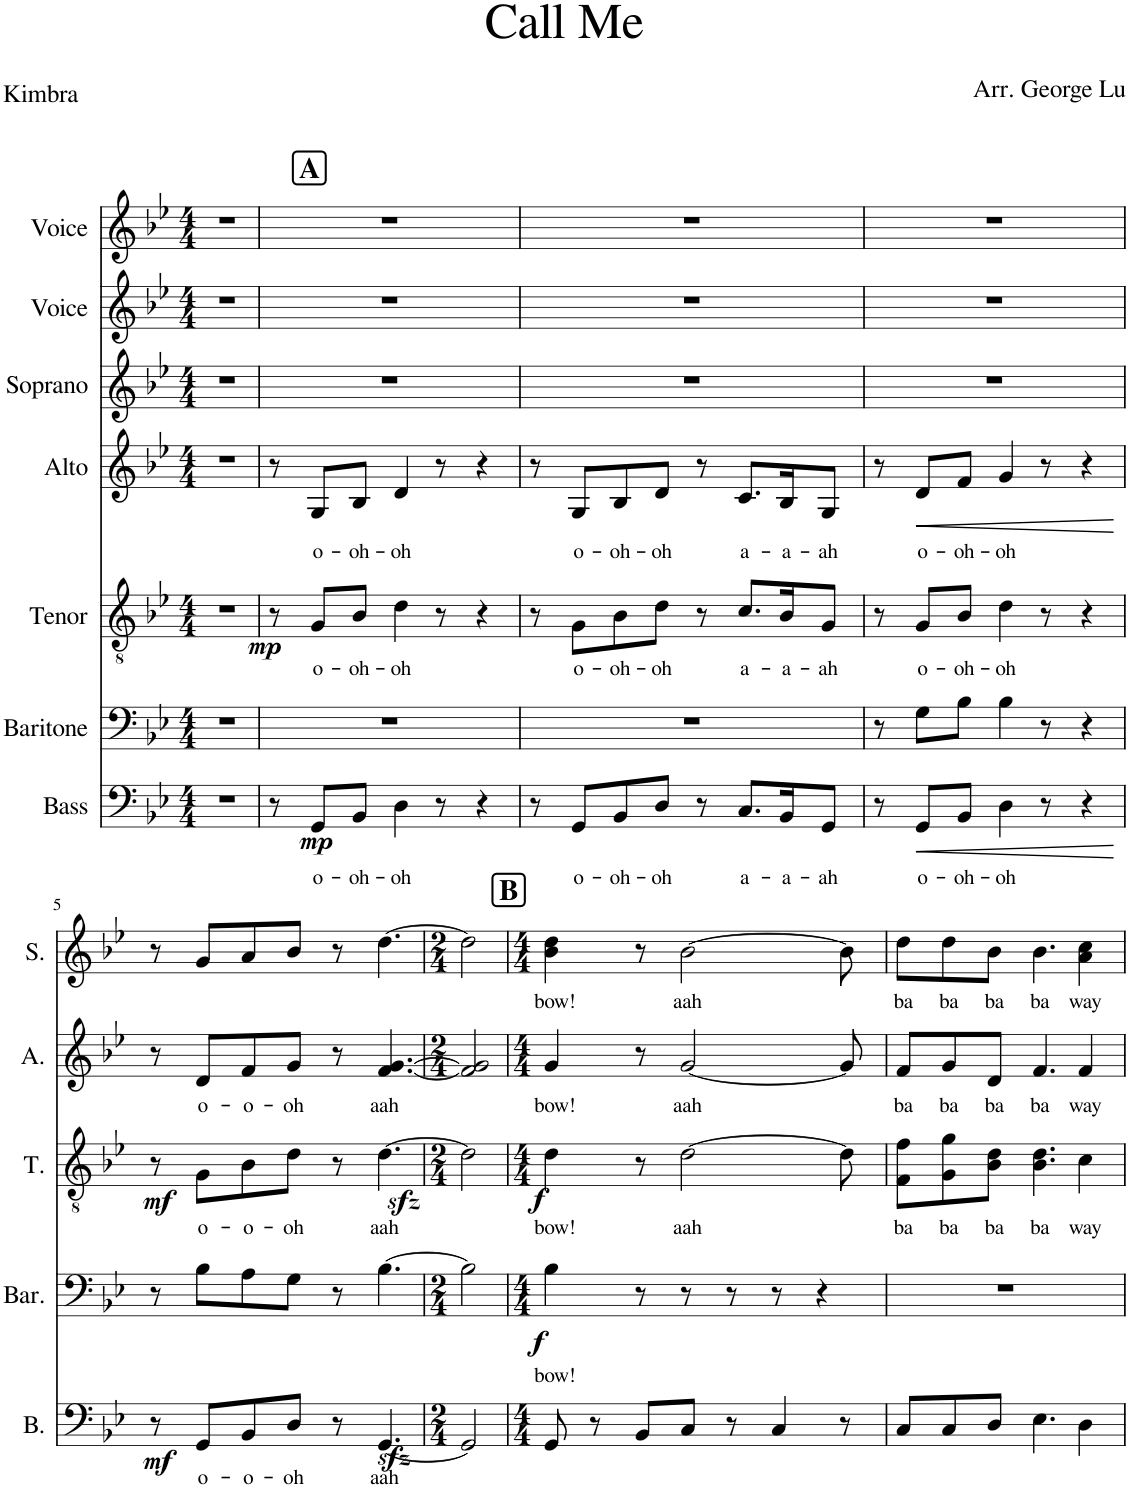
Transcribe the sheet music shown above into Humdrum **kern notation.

**kern	**text	**dynam	**kern	**text	**dynam	**kern	**text	**dynam	**kern	**text	**dynam	**kern	**text	**kern	**kern
*part7	*part7	*part7	*part6	*part6	*part6	*part5	*part5	*part5	*part4	*part4	*part4	*part3	*part3	*part2	*part1
*staff7	*staff7	*staff7	*staff6	*staff6	*staff6	*staff5	*staff5	*staff5	*staff4	*staff4	*staff4	*staff3	*staff3	*staff2	*staff1
*I"Bass	*	*	*I"Baritone	*	*	*I"Tenor	*	*	*I"Alto	*	*	*I"Soprano	*	*I"Voice	*I"Voice
*I'B.	*	*	*I'Bar.	*	*	*I'T.	*	*	*I'A.	*	*	*I'S.	*	*I'Vo.	*I'Vo.
*clefF4	*	*	*clefF4	*	*	*clefGv2	*	*	*clefG2	*	*	*clefG2	*	*clefG2	*clefG2
*k[b-e-]	*	*	*k[b-e-]	*	*	*k[b-e-]	*	*	*k[b-e-]	*	*	*k[b-e-]	*	*k[b-e-]	*k[b-e-]
*B-:	*	*	*B-:	*	*	*B-:	*	*	*B-:	*	*	*B-:	*	*B-:	*B-:
*M4/4	*	*	*M4/4	*	*	*M4/4	*	*	*M4/4	*	*	*M4/4	*	*M4/4	*M4/4
=1	=1	=1	=1	=1	=1	=1	=1	=1	=1	=1	=1	=1	=1	=1	=1
1r	.	.	1r	.	.	1r	.	.	1r	.	.	1r	.	1r	1r
!!LO:REH:place=s1:a:B:cj:fs=14:t=A:qo=0.5
=2	=2	=2	=2	=2	=2	=2	=2	=2	=2	=2	=2	=2	=2	=2	=2
!	!	!	!	!	!	!	!	!LO:DY:b	!	!	!	!	!	!	!
8r	.	.	1r	.	.	8r	.	mp	8r	.	.	1r	.	1r	1r
!	!LO:LY:b	!LO:DY:b	!	!	!	!	!LO:LY:b	!	!	!LO:LY:b	!	!	!	!	!
8GG/L	o-	mp	.	.	.	8G/L	o-	.	8G/L	o-	.	.	.	.	.
!	!LO:LY:b	!	!	!	!	!	!LO:LY:b	!	!	!LO:LY:b	!	!	!	!	!
8BB-/J	-oh-	.	.	.	.	8B-/J	-oh-	.	8B-/J	-oh-	.	.	.	.	.
!	!LO:LY:b	!	!	!	!	!	!LO:LY:b	!	!	!LO:LY:b	!	!	!	!	!
4D\	-oh	.	.	.	.	4d\	-oh	.	4d/	-oh	.	.	.	.	.
8r	.	.	.	.	.	8r	.	.	8r	.	.	.	.	.	.
4r	.	.	.	.	.	4r	.	.	4r	.	.	.	.	.	.
=3	=3	=3	=3	=3	=3	=3	=3	=3	=3	=3	=3	=3	=3	=3	=3
8r	.	.	1r	.	.	8r	.	.	8r	.	.	1r	.	1r	1r
!	!LO:LY:b	!	!	!	!	!	!LO:LY:b	!	!	!LO:LY:b	!	!	!	!	!
8GG/L	o-	.	.	.	.	8G\L	o-	.	8G/L	o-	.	.	.	.	.
!	!LO:LY:b	!	!	!	!	!	!LO:LY:b	!	!	!LO:LY:b	!	!	!	!	!
8BB-/	-oh-	.	.	.	.	8B-\	-oh-	.	8B-/	-oh-	.	.	.	.	.
!	!LO:LY:b	!	!	!	!	!	!LO:LY:b	!	!	!LO:LY:b	!	!	!	!	!
8D/J	-oh	.	.	.	.	8d\J	-oh	.	8d/J	-oh	.	.	.	.	.
8r	.	.	.	.	.	8r	.	.	8r	.	.	.	.	.	.
!	!LO:LY:b	!	!	!	!	!	!LO:LY:b	!	!	!LO:LY:b	!	!	!	!	!
8.C/L	a-	.	.	.	.	8.c/L	a-	.	8.c/L	a-	.	.	.	.	.
!	!LO:LY:b	!	!	!	!	!	!LO:LY:b	!	!	!LO:LY:b	!	!	!	!	!
16BB-/K	-a-	.	.	.	.	16B-/K	-a-	.	16B-/K	-a-	.	.	.	.	.
!	!LO:LY:b	!	!	!	!	!	!LO:LY:b	!	!	!LO:LY:b	!	!	!	!	!
8GG/J	-ah	.	.	.	.	8G/J	-ah	.	8G/J	-ah	.	.	.	.	.
=4	=4	=4	=4	=4	=4	=4	=4	=4	=4	=4	=4	=4	=4	=4	=4
8r	.	.	8r	.	.	8r	.	.	8r	.	.	1r	.	1r	1r
!	!LO:LY:b	!LO:HP:b	!	!	!	!	!LO:LY:b	!	!	!LO:LY:b	!LO:HP:b	!	!	!	!
8GG/L	o-	<	8G\L	.	.	8G/L	o-	.	8d/L	o-	<	.	.	.	.
!	!LO:LY:b	!	!	!	!	!	!LO:LY:b	!	!	!LO:LY:b	!	!	!	!	!
8BB-/J	-oh-	.	8B-\J	.	.	8B-/J	-oh-	.	8f/J	-oh-	.	.	.	.	.
!	!LO:LY:b	!	!	!	!	!	!LO:LY:b	!	!	!LO:LY:b	!	!	!	!	!
4D\	-oh	.	4B-\	.	.	4d\	-oh	.	4g/	-oh	.	.	.	.	.
8r	.	.	8r	.	.	8r	.	.	8r	.	.	.	.	.	.
4r	.	.	4r	.	.	4r	.	.	4r	.	.	.	.	.	.
.	.	[	.	.	.	.	.	.	.	.	[	.	.	.	.
!!LO:LB:g=z
=5	=5	=5	=5	=5	=5	=5	=5	=5	=5	=5	=5	=5	=5	=5	=5
!	!	!LO:DY:b	!	!	!	!	!	!LO:DY:b	!	!	!	!	!	!	!
8r	.	mf	8r	.	.	8r	.	mf	8r	.	.	8r	.	1r	1r
!	!LO:LY:b	!	!	!	!	!	!LO:LY:b	!	!	!LO:LY:b	!	!	!	!	!
8GG/L	o-	.	8B-\L	.	.	8G\L	o-	.	8d/L	o-	.	8g/L	.	.	.
!	!LO:LY:b	!	!	!	!	!	!LO:LY:b	!	!	!LO:LY:b	!	!	!	!	!
8BB-/	-o-	.	8A\	.	.	8B-\	-o-	.	8f/	-o-	.	8a/	.	.	.
!	!LO:LY:b	!	!	!	!	!	!LO:LY:b	!	!	!LO:LY:b	!	!	!	!	!
8D/J	-oh	.	8G\J	.	.	8d\J	-oh	.	8g/J	-oh	.	8b-/J	.	.	.
8r	.	.	8r	.	.	8r	.	.	8r	.	.	8r	.	.	.
!	!LO:LY:b	!	!	!	!	!	!LO:LY:b	!	!	!LO:LY:b	!	!	!	!	!
[4.GGzz</	aah	.	[4.B-\	.	.	[4.dzz<\	aah	.	[4.f/ [4.g/	aah	.	[4.dd\	.	.	.
=6	=6	=6	=6	=6	=6	=6	=6	=6	=6	=6	=6	=6	=6	=6	=6
*M2/4	*	*	*M2/4	*	*	*M2/4	*	*	*M2/4	*	*	*M2/4	*	*M2/4	*M2/4
2GG/]	.	.	2B-\]	.	.	2d\]	.	.	2f/] 2g/]	.	.	2dd\]	.	2r	2r
!!LO:REH:place=s1:a:B:cj:fs=14:t=B
=7	=7	=7	=7	=7	=7	=7	=7	=7	=7	=7	=7	=7	=7	=7	=7
*M4/4	*	*	*M4/4	*	*	*M4/4	*	*	*M4/4	*	*	*M4/4	*	*M4/4	*M4/4
!	!	!	!	!LO:LY:b	!LO:DY:b	!	!LO:LY:b	!LO:DY:b	!	!LO:LY:b	!	!	!LO:LY:b	!	!
8GG/	.	.	4B-\	bow!	f	4d\	bow!	f	4g/	bow!	.	4b-\ 4dd\	bow!	1r	1r
8r	.	.	.	.	.	.	.	.	.	.	.	.	.	.	.
8BB-/L	.	.	8r	.	.	8r	.	.	8r	.	.	8r	.	.	.
!	!	!	!	!	!	!	!LO:LY:b	!	!	!LO:LY:b	!	!	!LO:LY:b	!	!
8C/J	.	.	8r	.	.	[2d\	aah	.	[2g/	aah	.	[2b-\	aah	.	.
8r	.	.	8r	.	.	.	.	.	.	.	.	.	.	.	.
4C/	.	.	8r	.	.	.	.	.	.	.	.	.	.	.	.
.	.	.	4r	.	.	.	.	.	.	.	.	.	.	.	.
8r	.	.	.	.	.	8d\]	.	.	8g/]	.	.	8b-\]	.	.	.
=8	=8	=8	=8	=8	=8	=8	=8	=8	=8	=8	=8	=8	=8	=8	=8
!	!	!	!	!	!	!	!LO:LY:b	!	!	!LO:LY:b	!	!	!LO:LY:b	!	!
8C/L	.	.	1r	.	.	8F\ 8f\L	ba	.	8f/L	ba	.	8dd\L	ba	1r	1r
!	!	!	!	!	!	!	!LO:LY:b	!	!	!LO:LY:b	!	!	!LO:LY:b	!	!
8C/	.	.	.	.	.	8G\ 8g\	ba	.	8g/	ba	.	8dd\	ba	.	.
!	!	!	!	!	!	!	!LO:LY:b	!	!	!LO:LY:b	!	!	!LO:LY:b	!	!
8D/J	.	.	.	.	.	8B-\ 8d\J	ba	.	8d/J	ba	.	8b-\J	ba	.	.
!	!	!	!	!	!	!	!LO:LY:b	!	!	!LO:LY:b	!	!	!LO:LY:b	!	!
4.E-\	.	.	.	.	.	4.B-\ 4.d\	ba	.	4.f/	ba	.	4.b-\	ba	.	.
!	!	!	!	!	!	!	!LO:LY:b	!	!	!LO:LY:b	!	!	!LO:LY:b	!	!
4D\	.	.	.	.	.	4c\	way	.	4f/	way	.	4a\ 4cc\	way	.	.
=	=	=	=	=	=	=	=	=	=	=	=	=	=	=	=
*-	*-	*-	*-	*-	*-	*-	*-	*-	*-	*-	*-	*-	*-	*-	*-
